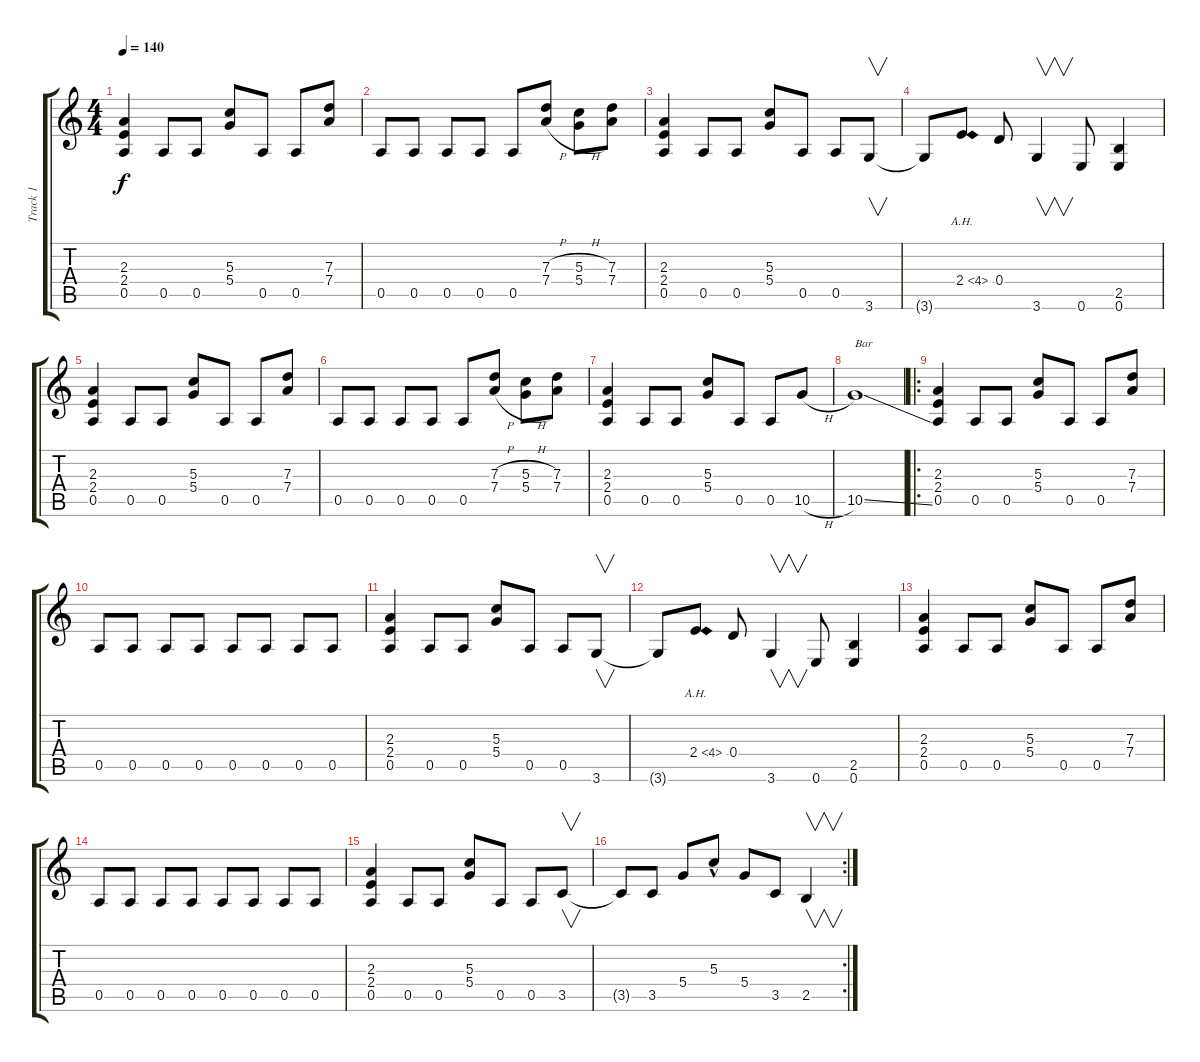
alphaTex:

\track ("Track 1" "Track 1") {instrument distortionguitar}
\staff {score tabs}
\tuning (E4 B3 G3 D3 A2 E2) {hide}
\ts (4 4)
\tempo 140
\clef g2
\ks c
(2.3 2.4 0.5).4{dy f instrument distortionguitar} 0.5.8 0.5.8 (5.3 5.4).8 0.5.8 0.5.8 (7.3 7.4).8 |
0.5.8 0.5.8 0.5.8 0.5.8 0.5.8 (7.3{h} 7.4{h}).8 (5.3{h} 5.4{h}).8 (7.3 7.4).8 |
(2.3 2.4 0.5).4 0.5.8 0.5.8 (5.3 5.4).8 0.5.8 0.5.8 3.6.8{v} |
3.6{t}.8 2.4{ah 2}.8 0.4.8 3.6.4{v} 0.6.8 (2.5 0.6).4 |
(2.3 2.4 0.5).4 0.5.8 0.5.8 (5.3 5.4).8 0.5.8 0.5.8 (7.3 7.4).8 |
0.5.8 0.5.8 0.5.8 0.5.8 0.5.8 (7.3{h} 7.4{h}).8 (5.3{h} 5.4{h}).8 (7.3 7.4).8 |
(2.3 2.4 0.5).4 0.5.8 0.5.8 (5.3 5.4).8 0.5.8 0.5.8 10.5{h}.8 |
10.5{ss}.1{txt "Bar"} |
\ro
(2.3 2.4 0.5).4 0.5.8 0.5.8 (5.3 5.4).8 0.5.8 0.5.8 (7.3 7.4).8 |
0.5.8 0.5.8 0.5.8 0.5.8 0.5.8 0.5.8 0.5.8 0.5.8 |
(2.3 2.4 0.5).4 0.5.8 0.5.8 (5.3 5.4).8 0.5.8 0.5.8 3.6.8{v} |
3.6{t}.8 2.4{ah 2}.8 0.4.8 3.6.4{v} 0.6.8 (2.5 0.6).4 |
(2.3 2.4 0.5).4 0.5.8 0.5.8 (5.3 5.4).8 0.5.8 0.5.8 (7.3 7.4).8 |
0.5.8 0.5.8 0.5.8 0.5.8 0.5.8 0.5.8 0.5.8 0.5.8 |
(2.3 2.4 0.5).4 0.5.8 0.5.8 (5.3 5.4).8 0.5.8 0.5.8 3.5.8{v} |
\rc 2
3.5{t}.8 3.5.8 5.4.8 5.3{hac}.8 5.4.8 3.5.8 2.5.4{v}
